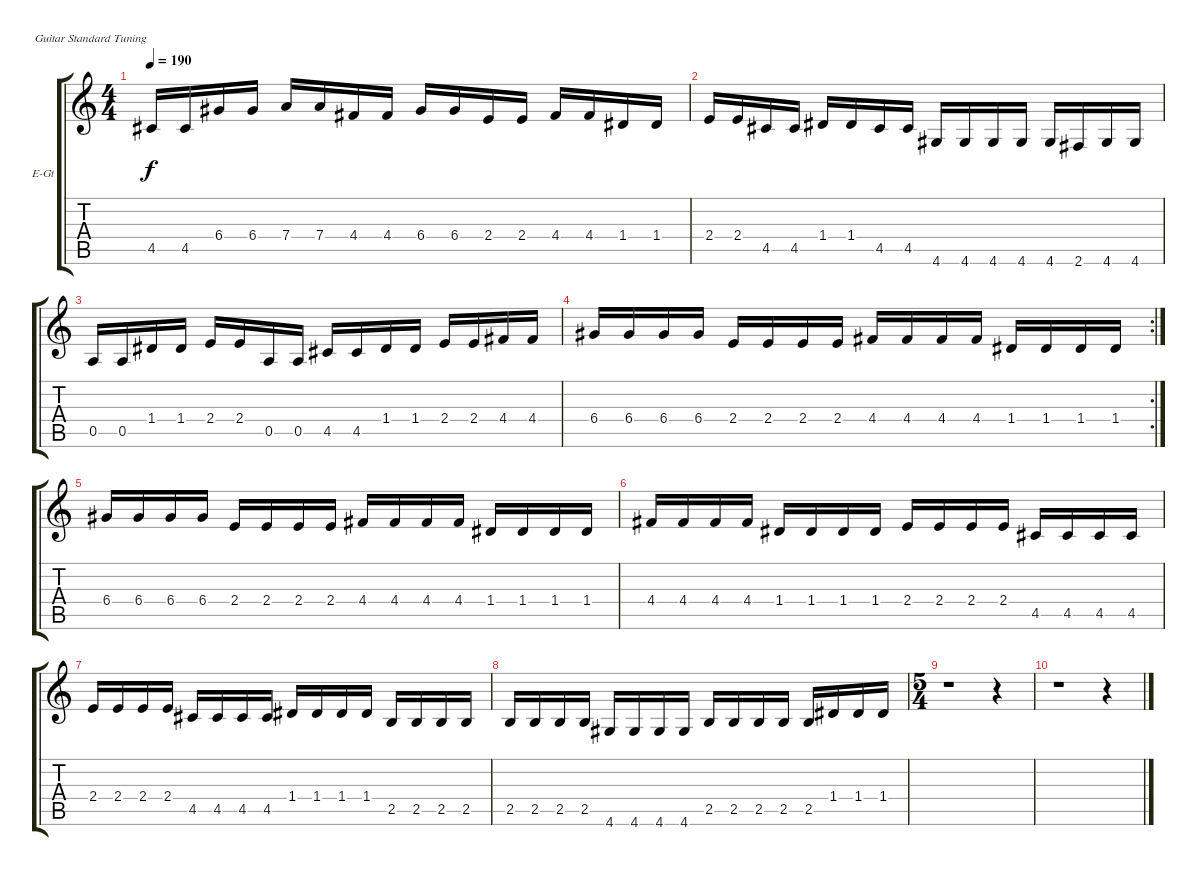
\bracketExtendMode groupsimilarinstruments
\firstSystemTrackNameOrientation horizontal
\otherSystemsTrackNameOrientation horizontal
\track ("Stopa 1" "E-Gt") {instrument distortionguitar}
\staff {score tabs}
\tuning (E4 B3 G3 D3 A2 E2)
\ts (4 4)
\tempo 190
\clef g2
\ks c
4.5.16{dy f} 4.5.16 6.4.16 6.4.16 7.4.16 7.4.16 4.4.16 4.4.16 6.4.16 6.4.16 2.4.16 2.4.16 4.4.16 4.4.16 1.4.16 1.4.16 |
2.4.16 2.4.16 4.5.16 4.5.16 1.4.16 1.4.16 4.5.16 4.5.16 4.6.16 4.6.16 4.6.16 4.6.16 4.6.16 2.6.16 4.6.16 4.6.16 |
0.5.16 0.5.16 1.4.16 1.4.16 2.4.16 2.4.16 0.5.16 0.5.16 4.5.16 4.5.16 1.4.16 1.4.16 2.4.16 2.4.16 4.4.16 4.4.16 |
\rc 2
6.4.16 6.4.16 6.4.16 6.4.16 2.4.16 2.4.16 2.4.16 2.4.16 4.4.16 4.4.16 4.4.16 4.4.16 1.4.16 1.4.16 1.4.16 1.4.16 |
6.4.16 6.4.16 6.4.16 6.4.16 2.4.16 2.4.16 2.4.16 2.4.16 4.4.16 4.4.16 4.4.16 4.4.16 1.4.16 1.4.16 1.4.16 1.4.16 |
4.4.16 4.4.16 4.4.16 4.4.16 1.4.16 1.4.16 1.4.16 1.4.16 2.4.16 2.4.16 2.4.16 2.4.16 4.5.16 4.5.16 4.5.16 4.5.16 |
2.4.16 2.4.16 2.4.16 2.4.16 4.5.16 4.5.16 4.5.16 4.5.16 1.4.16 1.4.16 1.4.16 1.4.16 2.5.16 2.5.16 2.5.16 2.5.16 |
2.5.16 2.5.16 2.5.16 2.5.16 4.6.16 4.6.16 4.6.16 4.6.16 2.5.16 2.5.16 2.5.16 2.5.16 2.5.16 1.4.16 1.4.16 1.4.16 |
\ts (5 4)
\beaming (8 6 4)
r.1 r.4 |
r.1 r.4
